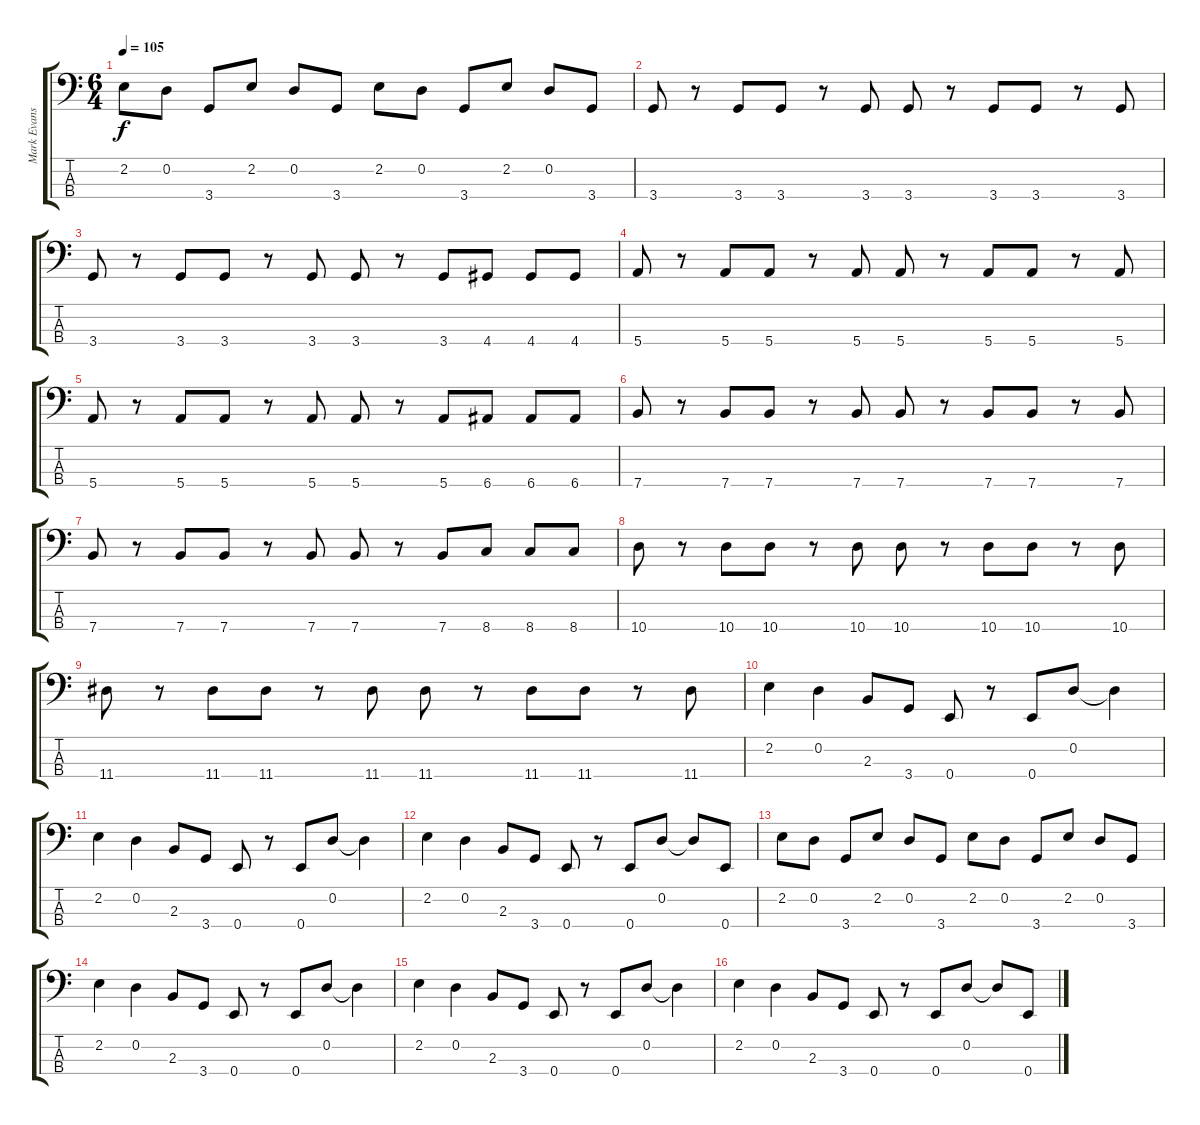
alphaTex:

\track ("Mark Evans" "Mark Evans") {instrument electricbasspick}
\staff {score tabs}
\tuning (G2 D2 A1 E1) {hide}
\ts (6 4)
\tempo 105
\clef f4
\ks c
2.2.8{dy f} 0.2.8 3.4.8 2.2.8 0.2.8 3.4.8 2.2.8 0.2.8 3.4.8 2.2.8 0.2.8 3.4.8 |
3.4.8 r.8 3.4.8 3.4.8 r.8 3.4.8 3.4.8 r.8 3.4.8 3.4.8 r.8 3.4.8 |
3.4.8 r.8 3.4.8 3.4.8 r.8 3.4.8 3.4.8 r.8 3.4.8 4.4.8 4.4.8 4.4.8 |
5.4.8 r.8 5.4.8 5.4.8 r.8 5.4.8 5.4.8 r.8 5.4.8 5.4.8 r.8 5.4.8 |
5.4.8 r.8 5.4.8 5.4.8 r.8 5.4.8 5.4.8 r.8 5.4.8 6.4.8 6.4.8 6.4.8 |
7.4.8 r.8 7.4.8 7.4.8 r.8 7.4.8 7.4.8 r.8 7.4.8 7.4.8 r.8 7.4.8 |
7.4.8 r.8 7.4.8 7.4.8 r.8 7.4.8 7.4.8 r.8 7.4.8 8.4.8 8.4.8 8.4.8 |
10.4.8 r.8 10.4.8 10.4.8 r.8 10.4.8 10.4.8 r.8 10.4.8 10.4.8 r.8 10.4.8 |
11.4.8 r.8 11.4.8 11.4.8 r.8 11.4.8 11.4.8 r.8 11.4.8 11.4.8 r.8 11.4.8 |
2.2.4 0.2.4 2.3.8 3.4.8 0.4.8 r.8 0.4.8 0.2.8 0.2{t}.4 |
2.2.4 0.2.4 2.3.8 3.4.8 0.4.8 r.8 0.4.8 0.2.8 0.2{t}.4 |
2.2.4 0.2.4 2.3.8 3.4.8 0.4.8 r.8 0.4.8 0.2.8 0.2{t}.8 0.4.8 |
2.2.8 0.2.8 3.4.8 2.2.8 0.2.8 3.4.8 2.2.8 0.2.8 3.4.8 2.2.8 0.2.8 3.4.8 |
2.2.4 0.2.4 2.3.8 3.4.8 0.4.8 r.8 0.4.8 0.2.8 0.2{t}.4 |
2.2.4 0.2.4 2.3.8 3.4.8 0.4.8 r.8 0.4.8 0.2.8 0.2{t}.4 |
2.2.4 0.2.4 2.3.8 3.4.8 0.4.8 r.8 0.4.8 0.2.8 0.2{t}.8 0.4.8
